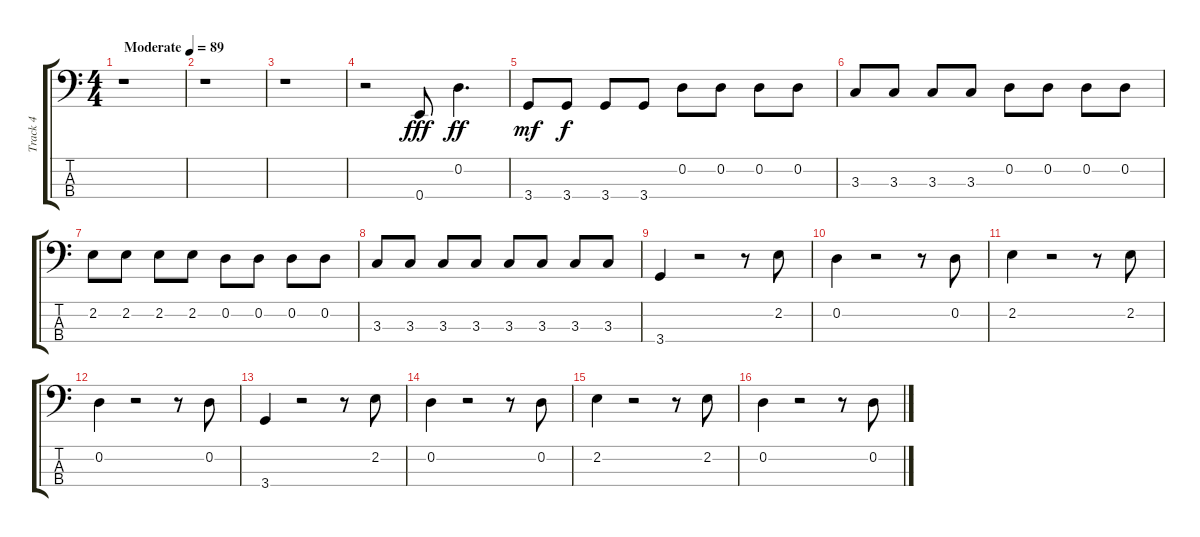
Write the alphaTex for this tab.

\track ("Track 4" "Track 4") {instrument electricbassfinger}
\staff {score tabs}
\tuning (G2 D2 A1 E1) {hide}
\ts (4 4)
\tempo (89 "Moderate")
\clef f4
\ks c
r.1{dy fff instrument electricbassfinger} |
r.1 |
r.1 |
r.2 0.4.8 0.2.4{d dy ff} |
3.4.8{dy mf} 3.4.8{dy f} 3.4.8 3.4.8 0.2.8 0.2.8 0.2.8 0.2.8 |
3.3.8 3.3.8 3.3.8 3.3.8 0.2.8 0.2.8 0.2.8 0.2.8 |
2.2.8 2.2.8 2.2.8 2.2.8 0.2.8 0.2.8 0.2.8 0.2.8 |
3.3.8 3.3.8 3.3.8 3.3.8 3.3.8 3.3.8 3.3.8 3.3.8 |
3.4.4 r.2 r.8 2.2.8 |
0.2.4 r.2 r.8 0.2.8 |
2.2.4 r.2 r.8 2.2.8 |
0.2.4 r.2 r.8 0.2.8 |
3.4.4 r.2 r.8 2.2.8 |
0.2.4 r.2 r.8 0.2.8 |
2.2.4 r.2 r.8 2.2.8 |
0.2.4 r.2 r.8 0.2.8
